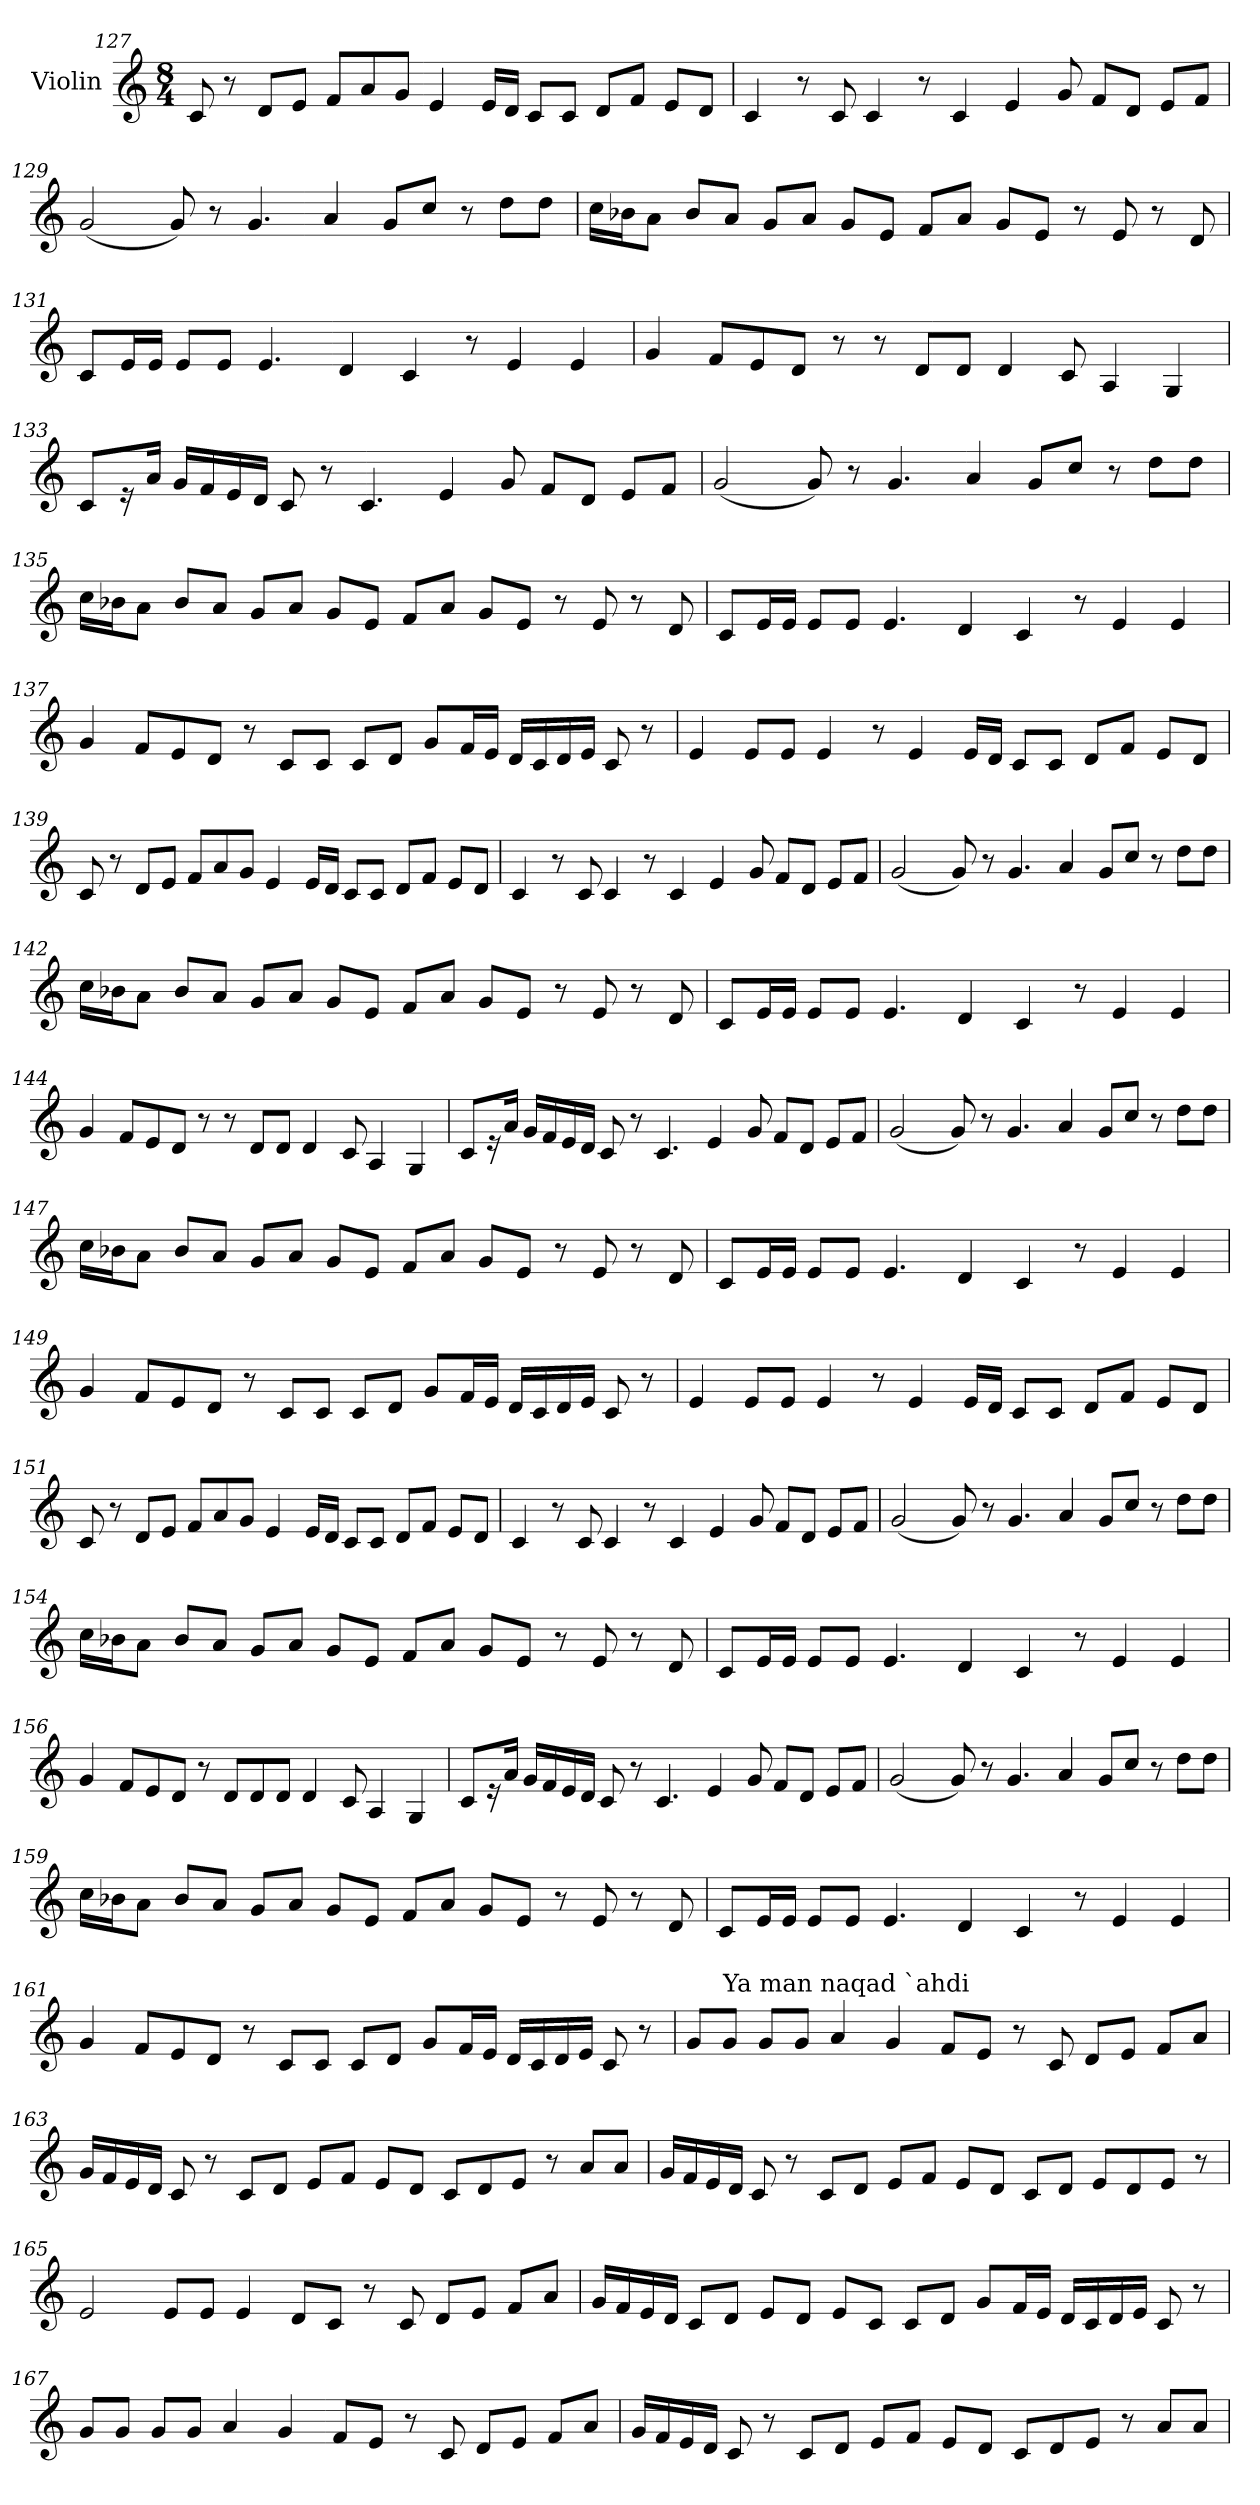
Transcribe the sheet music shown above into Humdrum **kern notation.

**kern
*part1
*staff1
*I"Violin
!!LO:LB:g=z
*clefG2
*k[]
*C:
*M8/4
=127
8c/
8r
8d/L
8e/J
8f/L
8a/
8g/J
4e/
16e/LL
16d/JJ
8c/L
8c/J
8d/L
8f/J
8e/L
8d/J
=128
4c/
8r
8c/
4c/
8r
4c/
4e/
8g/
8f/L
8d/J
8e/L
8f/J
!!LO:LB:g=z
=129
(2g/
8g/)
8r
4.g/
4a/
8g/L
8cc/J
8r
8dd\L
8dd\J
=130
16cc\LL
16b-X\J
8a\J
8b-/L
8a/J
8g/L
8a/J
8g/L
8e/J
8f/L
8a/J
8g/L
8e/J
8r
8e/
8r
8d/
!!LO:LB:g=z
=131
8c/L
16e/L
16e/JJ
8e/L
8e/J
4.e/
4d/
4c/
8r
4e/
4e/
=132
4g/
8f/L
8e/
8d/J
8r
8r
8d/L
8d/J
4d/
8c/
4A/
4G/
!!LO:LB:g=z
=133
8c/L
16r
16a/Jk
16g/LL
16f/
16e/
16d/JJ
8c/
8r
4.c/
4e/
8g/
8f/L
8d/J
8e/L
8f/J
=134
(2g/
8g/)
8r
4.g/
4a/
8g/L
8cc/J
8r
8dd\L
8dd\J
!!LO:LB:g=z
=135
16cc\LL
16b-X\J
8a\J
8b-/L
8a/J
8g/L
8a/J
8g/L
8e/J
8f/L
8a/J
8g/L
8e/J
8r
8e/
8r
8d/
=136
8c/L
16e/L
16e/JJ
8e/L
8e/J
4.e/
4d/
4c/
8r
4e/
4e/
!!LO:LB:g=z
=137
4g/
8f/L
8e/
8d/J
8r
8c/L
8c/J
8c/L
8d/J
8g/L
16f/L
16e/JJ
16d/LL
16c/
16d/
16e/JJ
8c/
8r
=138
4e/
8e/L
8e/J
4e/
8r
4e/
16e/LL
16d/JJ
8c/L
8c/J
8d/L
8f/J
8e/L
8d/J
!!LO:LB:g=z
=139
8c/
8r
8d/L
8e/J
8f/L
8a/
8g/J
4e/
16e/LL
16d/JJ
8c/L
8c/J
8d/L
8f/J
8e/L
8d/J
=140
4c/
8r
8c/
4c/
8r
4c/
4e/
8g/
8f/L
8d/J
8e/L
8f/J
!!LO:PB:g=z
=141
(2g/
8g/)
8r
4.g/
4a/
8g/L
8cc/J
8r
8dd\L
8dd\J
=142
16cc\LL
16b-X\J
8a\J
8b-/L
8a/J
8g/L
8a/J
8g/L
8e/J
8f/L
8a/J
8g/L
8e/J
8r
8e/
8r
8d/
!!LO:LB:g=z
=143
8c/L
16e/L
16e/JJ
8e/L
8e/J
4.e/
4d/
4c/
8r
4e/
4e/
=144
4g/
8f/L
8e/
8d/J
8r
8r
8d/L
8d/J
4d/
8c/
4A/
4G/
!!LO:LB:g=z
=145
8c/L
16r
16a/Jk
16g/LL
16f/
16e/
16d/JJ
8c/
8r
4.c/
4e/
8g/
8f/L
8d/J
8e/L
8f/J
=146
(2g/
8g/)
8r
4.g/
4a/
8g/L
8cc/J
8r
8dd\L
8dd\J
!!LO:LB:g=z
=147
16cc\LL
16b-X\J
8a\J
8b-/L
8a/J
8g/L
8a/J
8g/L
8e/J
8f/L
8a/J
8g/L
8e/J
8r
8e/
8r
8d/
=148
8c/L
16e/L
16e/JJ
8e/L
8e/J
4.e/
4d/
4c/
8r
4e/
4e/
!!LO:LB:g=z
=149
4g/
8f/L
8e/
8d/J
8r
8c/L
8c/J
8c/L
8d/J
8g/L
16f/L
16e/JJ
16d/LL
16c/
16d/
16e/JJ
8c/
8r
=150
4e/
8e/L
8e/J
4e/
8r
4e/
16e/LL
16d/JJ
8c/L
8c/J
8d/L
8f/J
8e/L
8d/J
!!LO:LB:g=z
=151
8c/
8r
8d/L
8e/J
8f/L
8a/
8g/J
4e/
16e/LL
16d/JJ
8c/L
8c/J
8d/L
8f/J
8e/L
8d/J
=152
4c/
8r
8c/
4c/
8r
4c/
4e/
8g/
8f/L
8d/J
8e/L
8f/J
!!LO:LB:g=z
=153
(2g/
8g/)
8r
4.g/
4a/
8g/L
8cc/J
8r
8dd\L
8dd\J
=154
16cc\LL
16b-X\J
8a\J
8b-/L
8a/J
8g/L
8a/J
8g/L
8e/J
8f/L
8a/J
8g/L
8e/J
8r
8e/
8r
8d/
!!LO:LB:g=z
=155
8c/L
16e/L
16e/JJ
8e/L
8e/J
4.e/
4d/
4c/
8r
4e/
4e/
=156
4g/
8f/L
8e/
8d/J
8r
8d/L
8d/
8d/J
4d/
8c/
4A/
4G/
!!LO:PB:g=z
=157
8c/L
16r
16a/Jk
16g/LL
16f/
16e/
16d/JJ
8c/
8r
4.c/
4e/
8g/
8f/L
8d/J
8e/L
8f/J
=158
(2g/
8g/)
8r
4.g/
4a/
8g/L
8cc/J
8r
8dd\L
8dd\J
!!LO:LB:g=z
=159
16cc\LL
16b-X\J
8a\J
8b-/L
8a/J
8g/L
8a/J
8g/L
8e/J
8f/L
8a/J
8g/L
8e/J
8r
8e/
8r
8d/
=160
8c/L
16e/L
16e/JJ
8e/L
8e/J
4.e/
4d/
4c/
8r
4e/
4e/
!!LO:LB:g=z
=161
4g/
8f/L
8e/
8d/J
8r
8c/L
8c/J
8c/L
8d/J
8g/L
16f/L
16e/JJ
16d/LL
16c/
16d/
16e/JJ
8c/
8r
=162
8g/L
!LO:TX:a:t=Ya man naqad `ahdi
8g/J
8g/L
8g/J
4a/
4g/
8f/L
8e/J
8r
8c/
8d/L
8e/J
8f/L
8a/J
!!LO:LB:g=z
=163
16g/LL
16f/
16e/
16d/JJ
8c/
8r
8c/L
8d/J
8e/L
8f/J
8e/L
8d/J
8c/L
8d/
8e/J
8r
8a/L
8a/J
=164
16g/LL
16f/
16e/
16d/JJ
8c/
8r
8c/L
8d/J
8e/L
8f/J
8e/L
8d/J
8c/L
8d/J
8e/L
8d/
8e/J
8r
!!LO:LB:g=z
=165
2e/
8e/L
8e/J
4e/
8d/L
8c/J
8r
8c/
8d/L
8e/J
8f/L
8a/J
=166
16g/LL
16f/
16e/
16d/JJ
8c/L
8d/J
8e/L
8d/J
8e/L
8c/J
8c/L
8d/J
8g/L
16f/L
16e/JJ
16d/LL
16c/
16d/
16e/JJ
8c/
8r
!!LO:LB:g=z
=167
8g/L
8g/J
8g/L
8g/J
4a/
4g/
8f/L
8e/J
8r
8c/
8d/L
8e/J
8f/L
8a/J
=168
16g/LL
16f/
16e/
16d/JJ
8c/
8r
8c/L
8d/J
8e/L
8f/J
8e/L
8d/J
8c/L
8d/
8e/J
8r
8a/L
8a/J
=
*-
